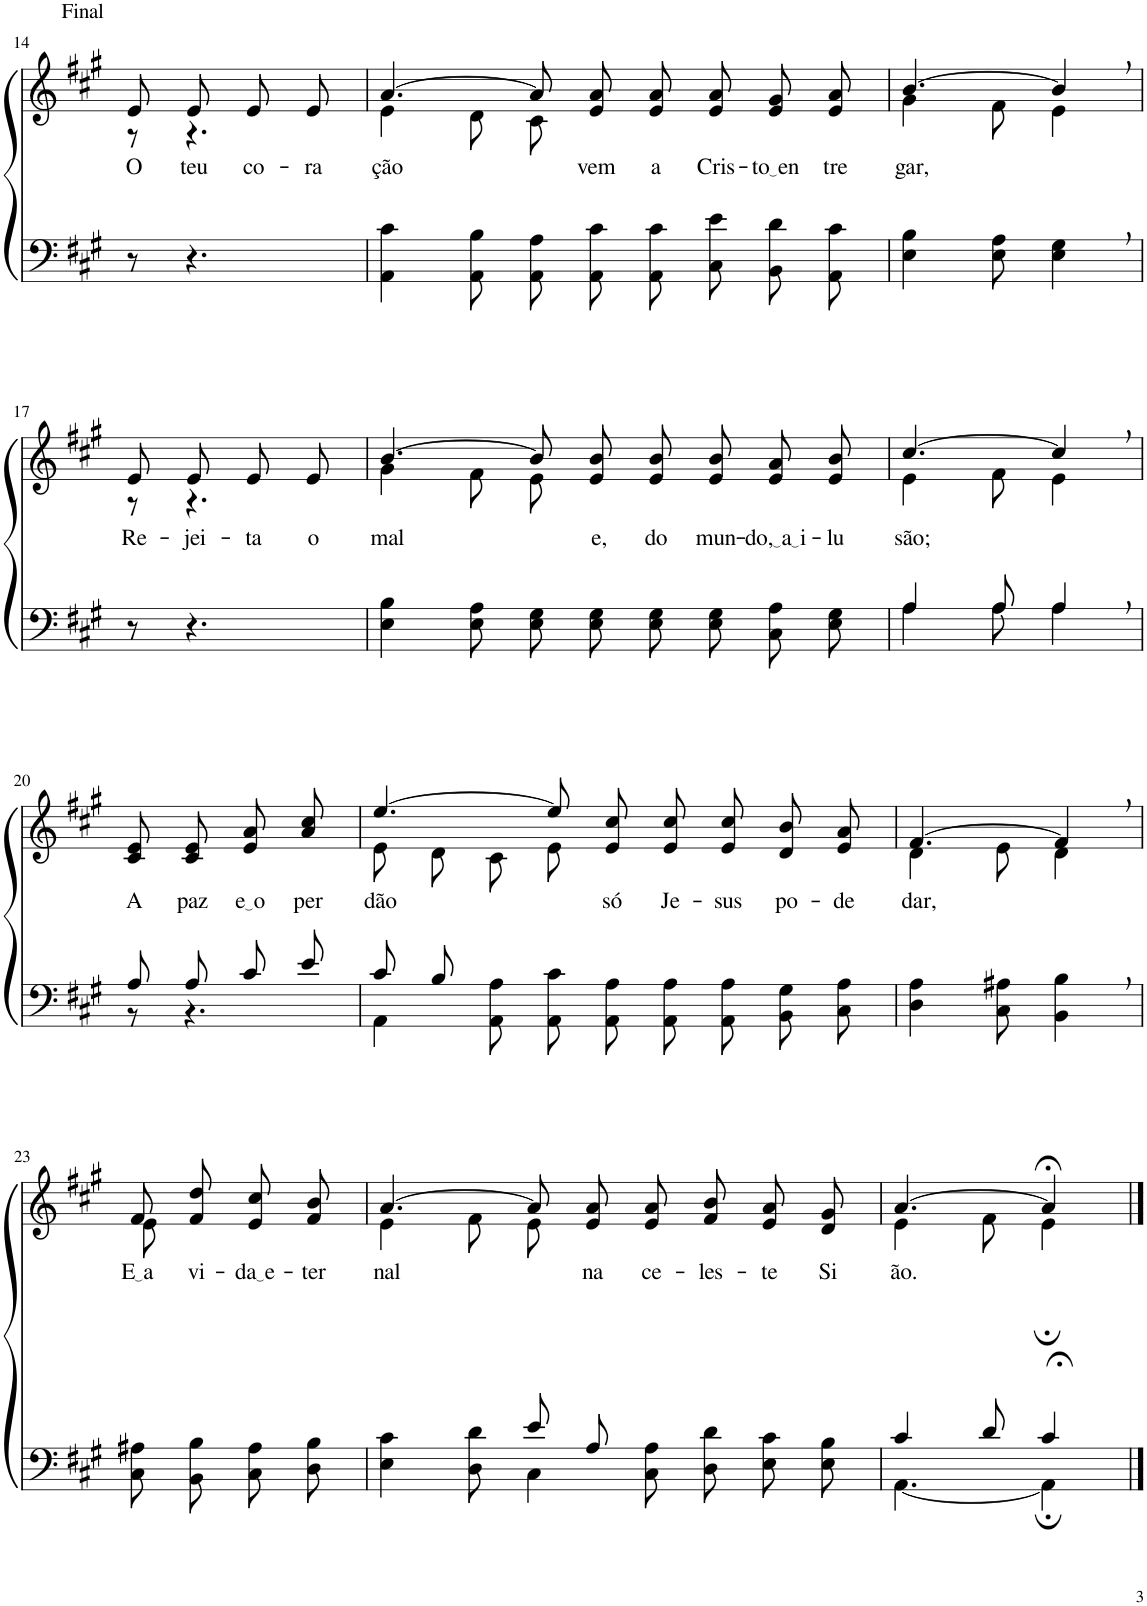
**kern	**kern	**text
*part2	*part1	*part1
*staff2	*staff1	*staff1
*I"Parte III e IV	*I"Parte I e II	*
!!LO:PB:g=z
*clefF4	*clefG2	*
*k[f#c#g#]	*k[f#c#g#]	*
*M9/8	*M9/8	*
=14	=14	=14
!	!LO:TX:a:t=Final	!
!	!	!LO:LY:b
*	*^	*
8r	8e/L	8r	O
!	!	!	!LO:LY:b
4.r	8e/	4.r	teu
!	!	!	!LO:LY:b
.	8e/J	.	co-
!	!	!	!LO:LY:b
.	8e/J	.	-ra-
=15	=15	=15	=15
!	!	!	!LO:LY:b
4AA\ 4c#\	[4.a/	4e\	-ção
8AA\ 8B\	.	8d\L	.
8AA\ 8A\L	8a/L]	8c#\J	.
!	!	!	!LO:LY:b
8AA\ 8c#\	8e/ 8a/	2ryy	vem
!	!	!	!LO:LY:b
8AA\ 8c#\J	8e/ 8a/J	.	a
!	!	!	!LO:LY:b
8C#\ 8e\L	8e/ 8a/L	.	Cris-
!	!	!	!LO:LY:b
8BB\ 8d\	8e/ 8g#/	.	to en
!	!	!	!LO:LY:b
8AA\ 8c#\J	8e/ 8a/J	8ryy	tre-
=16	=16	=16	=16
!	!	!	!LO:LY:b
4E\ 4B\	[4.b/	4g#\	-gar,
8E\ 8A\	.	8f#\	.
4E\, 4G#\,	4b,/]	4e\	.
!!LO:LB:g=z	!!
=17	=17	=17	=17
!	!	!	!LO:LY:b
8r	8e/L	8r	Re-
!	!	!	!LO:LY:b
4.r	8e/	4.r	-jei-
!	!	!	!LO:LY:b
.	8e/J	.	-ta
!	!	!	!LO:LY:b
.	8e/J	.	o
=18	=18	=18	=18
!	!	!	!LO:LY:b
4E\ 4B\	[4.b/	4g#\	mal
8E\ 8A\	.	8f#\L	.
8E\ 8G#\L	8b\L]	8e\J	.
!	!	!	!LO:LY:b
8E\ 8G#\	8e\ 8b\	2ryy	e,
!	!	!	!LO:LY:b
8E\ 8G#\J	8e\ 8b\J	.	do
!	!	!	!LO:LY:b
8E\ 8G#\L	8e/ 8b/L	.	mun-
!	!	!	!LO:LY:b
8C#\ 8A\	8e/ 8a/	.	do, a i
!	!	!	!LO:LY:b
8E\ 8G#\J	8e/ 8b/J	8ryy	-lu-
=19	=19	=19	=19
*^	*	*	*
!	!	!	!	!LO:LY:b
4A\	4A/	[4.cc#/	4e\	-são;
8A\	8A/	.	8f#\	.
4A,\	4A/	4cc#,/]	4e\	.
!!LO:LB:g=z
=20	=20	=20	=20	=20
!	!	!	!	!LO:LY:b
*	*	*v	*v	*
8A/L	8r	8c#/ 8e/L	A
!	!	!	!LO:LY:b
8A/	4.r	8c#/ 8e/	paz
!	!	!	!LO:LY:b
8c#/J	.	8e/ 8a/J	e o
!	!	!	!LO:LY:b
8e/J	.	8a/ 8cc#/	per-
=21	=21	=21	=21
*	*	*^	*
!	!	!	!	!LO:LY:b
8c#/L	4AA\	[4.ee/	8e\	-dão
8B/J	.	.	8d\L	.
8ryy	8AA\ 8A\	.	8c#\	.
4ryy	8AA\ 8c#\L	8ee\L]	8e\J	.
!	!	!	!	!LO:LY:b
.	8AA\ 8A\	8e\ 8cc#\	2ryy	só
!	!	!	!	!LO:LY:b
2ryy	8AA\ 8A\J	8e\ 8cc#\J	.	Je-
!	!	!	!	!LO:LY:b
.	8AA\ 8A\L	8e/ 8cc#/L	.	-sus
!	!	!	!	!LO:LY:b
.	8BB\ 8G#\	8d/ 8b/	.	po-
!	!	!	!	!LO:LY:b
.	8C#\ 8A\J	8e/ 8a/J	8ryy	-de
=22	=22	=22	=22	=22
!	!	!	!	!LO:LY:b
*v	*v	*	*	*
4D\ 4A\	[4.f#/	4d\	dar,
8C#\ 8A#X\	.	8e\	.
4BB\, 4B\,	4f#,/]	4d\	.
!!LO:LB:g=z	!!
=23	=23	=23	=23
!	!	!	!LO:LY:b
8C#\ 8A#X\L	8f#/L	8e\	E a
!	!	!	!LO:LY:b
8BB\ 8B\	8f#/ 8dd/	4.ryy	vi-
!	!	!	!LO:LY:b
8C#\ 8A#\J	8e/ 8cc#/J	.	da e
!	!	!	!LO:LY:b
8D\ 8B\	8f#/ 8b/J	.	-ter-
=24	=24	=24	=24
*^	*	*	*
!	!	!	!	!LO:LY:b
4.ryy	4E\ 4c#\	[4.a/	4e\	-nal
.	8D\ 8d\	.	8f#\L	.
8e/L	4C#\	8a/L]	8e\J	.
!	!	!	!	!LO:LY:b
8A/J	.	8e/ 8a/	2ryy	na
!	!	!	!	!LO:LY:b
2ryy	8C#\ 8A\	8e/ 8a/J	.	ce-
!	!	!	!	!LO:LY:b
.	8D\ 8d\L	8f#/ 8b/L	.	-les-
!	!	!	!	!LO:LY:b
.	8E\ 8c#\	8e/ 8a/	.	-te
!	!	!	!	!LO:LY:b
.	8E\ 8B\J	8d/ 8g#/J	8ryy	Si-
=25	=25	=25	=25	=25
!	!	!	!	!LO:LY:b
4c#/	[4.AA\	[4.a/	4e\	-ão.
8d/	.	.	8f#\	.
4c#;</	4AA;\]	4a;</]	4e;\	.
*v	*v	*	*	*
*	*v	*v	*
==	==	==
*-	*-	*-
